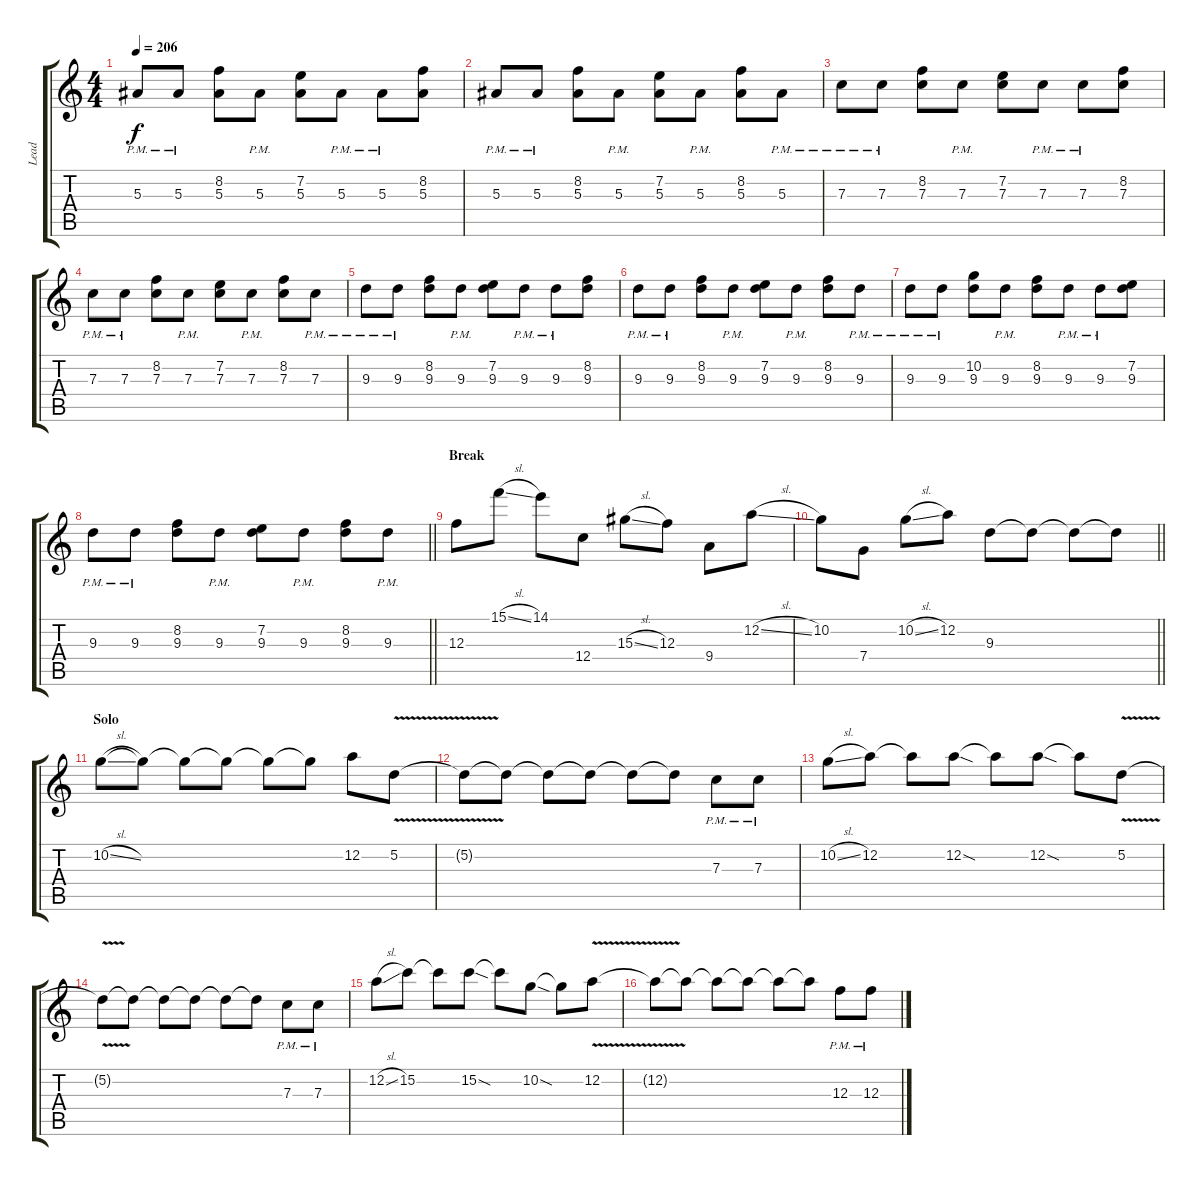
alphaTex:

\track ("Lead" "Lead") {instrument overdrivenguitar}
\staff {score tabs}
\tuning (D4 A3 F3 C3 G2 D2) {hide}
\ts (4 4)
\tempo 206
\clef g2
\ks c
5.3{pm}.8{dy f} 5.3{pm}.8 (8.2 5.3).8 5.3{pm}.8 (7.2 5.3).8 5.3{pm}.8 5.3{pm}.8 (8.2 5.3).8 |
5.3{pm}.8 5.3{pm}.8 (8.2 5.3).8 5.3{pm}.8 (7.2 5.3).8 5.3{pm}.8 (8.2 5.3).8 5.3{pm}.8 |
7.3{pm}.8 7.3{pm}.8 (8.2 7.3).8 7.3{pm}.8 (7.2 7.3).8 7.3{pm}.8 7.3{pm}.8 (8.2 7.3).8 |
7.3{pm}.8 7.3{pm}.8 (8.2 7.3).8 7.3{pm}.8 (7.2 7.3).8 7.3{pm}.8 (8.2 7.3).8 7.3{pm}.8 |
9.3{pm}.8 9.3{pm}.8 (8.2 9.3).8 9.3{pm}.8 (7.2 9.3).8 9.3{pm}.8 9.3{pm}.8 (8.2 9.3).8 |
9.3{pm}.8 9.3{pm}.8 (8.2 9.3).8 9.3{pm}.8 (7.2 9.3).8 9.3{pm}.8 (8.2 9.3).8 9.3{pm}.8 |
9.3{pm}.8 9.3{pm}.8 (10.2 9.3).8 9.3{pm}.8 (8.2 9.3).8 9.3{pm}.8 9.3{pm}.8 (7.2 9.3).8 |
\barLineRight lightlight
9.3{pm}.8 9.3{pm}.8 (8.2 9.3).8 9.3{pm}.8 (7.2 9.3).8 9.3{pm}.8 (8.2 9.3).8 9.3{pm}.8 |
\section ("" "Break")
12.3.8 15.1{sl}.8 14.1.8 12.4.8 15.3{sl}.8 12.3.8 9.4.8 12.2{sl}.8 |
\barLineRight lightlight
10.2.8 7.4.8 10.2{sl}.8 12.2.8 9.3.8 9.3{t}.8 9.3{t}.8 9.3{t}.8 |
\section ("" "Solo")
10.2{sl}.8 10.2{t}.8 10.2{t}.8 10.2{t}.8 10.2{t}.8 10.2{t}.8 12.2.8 5.2{v}.8 |
5.2{t}.8 5.2{t}.8 5.2{t}.8 5.2{t}.8 5.2{t}.8 5.2{t}.8 7.3{pm}.8 7.3{pm}.8 |
10.2{sl}.8 12.2.8 12.2{t}.8 12.2{sod}.8 12.2{t}.8 12.2{sod}.8 12.2{t}.8 5.2{v}.8 |
5.2{t}.8 5.2{t}.8 5.2{t}.8 5.2{t}.8 5.2{t}.8 5.2{t}.8 7.3{pm}.8 7.3{pm}.8 |
12.2{sl}.8 15.2.8 15.2{t}.8 15.2{sod}.8 15.2{t}.8 10.2{sod}.8 10.2{t}.8 12.2{v}.8 |
12.2{t}.8 12.2{t}.8 12.2{t}.8 12.2{t}.8 12.2{t}.8 12.2{t}.8 12.3{pm}.8 12.3{pm}.8
